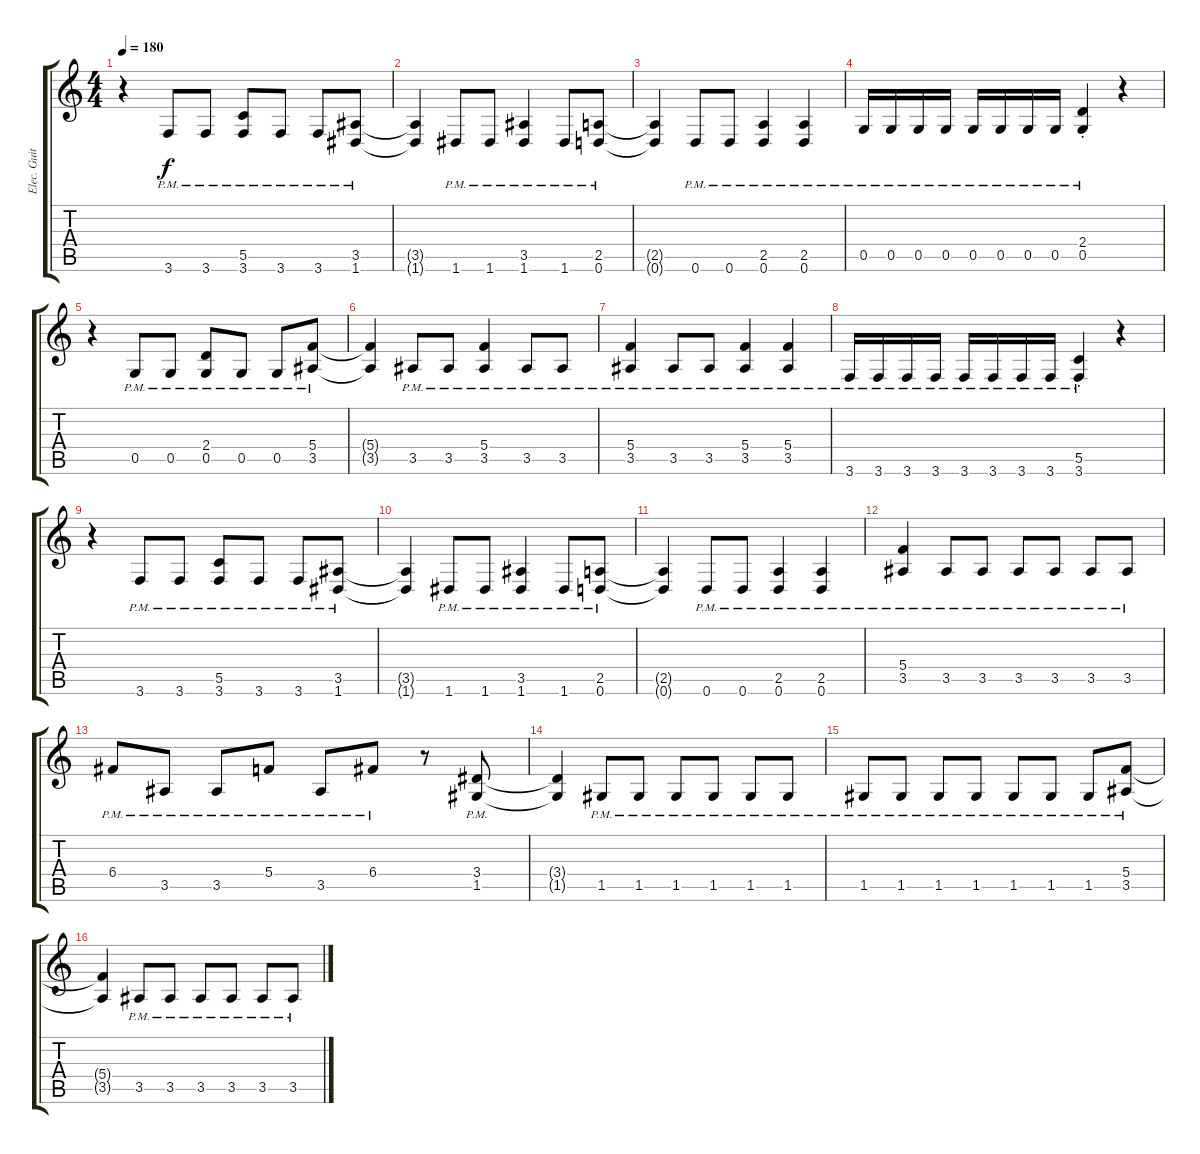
\track ("Elec. Guitar 1" "Elec. Guit") {mute instrument distortionguitar}
\staff {score tabs}
\tuning (D4 A3 F3 C3 G2 D2) {hide}
\ts (4 4)
\tempo 180
\clef g2
\ks c
r.4{dy f} 3.6{pm}.8 3.6{pm}.8 (5.5 3.6{pm}).8 3.6{pm}.8 3.6{pm}.8 (3.5 1.6{pm}).8 |
(3.5{t} 1.6{t}).4 1.6{pm}.8 1.6{pm}.8 (3.5 1.6{pm}).4 1.6{pm}.8 (2.5{pm} 0.6).8 |
(2.5{t} 0.6{t}).4 0.6{pm}.8 0.6{pm}.8 (2.5 0.6{pm}).4 (2.5 0.6{pm}).4 |
0.5{pm}.16 0.5{pm}.16 0.5{pm}.16 0.5{pm}.16 0.5{pm}.16 0.5{pm}.16 0.5{pm}.16 0.5{pm}.16 (2.4{st} 0.5{pm}).4 r.4 |
r.4 0.5{pm}.8 0.5{pm}.8 (2.4 0.5{pm}).8 0.5{pm}.8 0.5{pm}.8 (5.4 3.5{pm}).8 |
(5.4{t} 3.5{t}).4 3.5{pm}.8 3.5{pm}.8 (5.4 3.5{pm}).4 3.5{pm}.8 3.5{pm}.8 |
(5.4 3.5{pm}).4 3.5{pm}.8 3.5{pm}.8 (5.4 3.5{pm}).4 (5.4 3.5{pm}).4 |
3.6{pm}.16 3.6{pm}.16 3.6{pm}.16 3.6{pm}.16 3.6{pm}.16 3.6{pm}.16 3.6{pm}.16 3.6{pm}.16 (5.5{st} 3.6{pm}).4 r.4 |
r.4 3.6{pm}.8 3.6{pm}.8 (5.5 3.6{pm}).8 3.6{pm}.8 3.6{pm}.8 (3.5 1.6{pm}).8 |
(3.5{t} 1.6{t}).4 1.6{pm}.8 1.6{pm}.8 (3.5 1.6{pm}).4 1.6{pm}.8 (2.5{pm} 0.6).8 |
(2.5{t} 0.6{t}).4 0.6{pm}.8 0.6{pm}.8 (2.5 0.6{pm}).4 (2.5 0.6{pm}).4 |
(5.4 3.5{pm}).4 3.5{pm}.8 3.5{pm}.8 3.5{pm}.8 3.5{pm}.8 3.5{pm}.8 3.5{pm}.8 |
6.4{pm}.8 3.5{pm}.8 3.5{pm}.8 5.4{pm}.8 3.5{pm}.8 6.4{pm}.8 r.8 (3.4{pm} 1.5).8 |
(3.4{t} 1.5{t}).4 1.5{pm}.8 1.5{pm}.8 1.5{pm}.8 1.5{pm}.8 1.5{pm}.8 1.5{pm}.8 |
1.5{pm}.8 1.5{pm}.8 1.5{pm}.8 1.5{pm}.8 1.5{pm}.8 1.5{pm}.8 1.5{pm}.8 (5.4 3.5{pm}).8 |
(5.4{t} 3.5{t}).4 3.5{pm}.8 3.5{pm}.8 3.5{pm}.8 3.5{pm}.8 3.5{pm}.8 3.5{pm}.8
